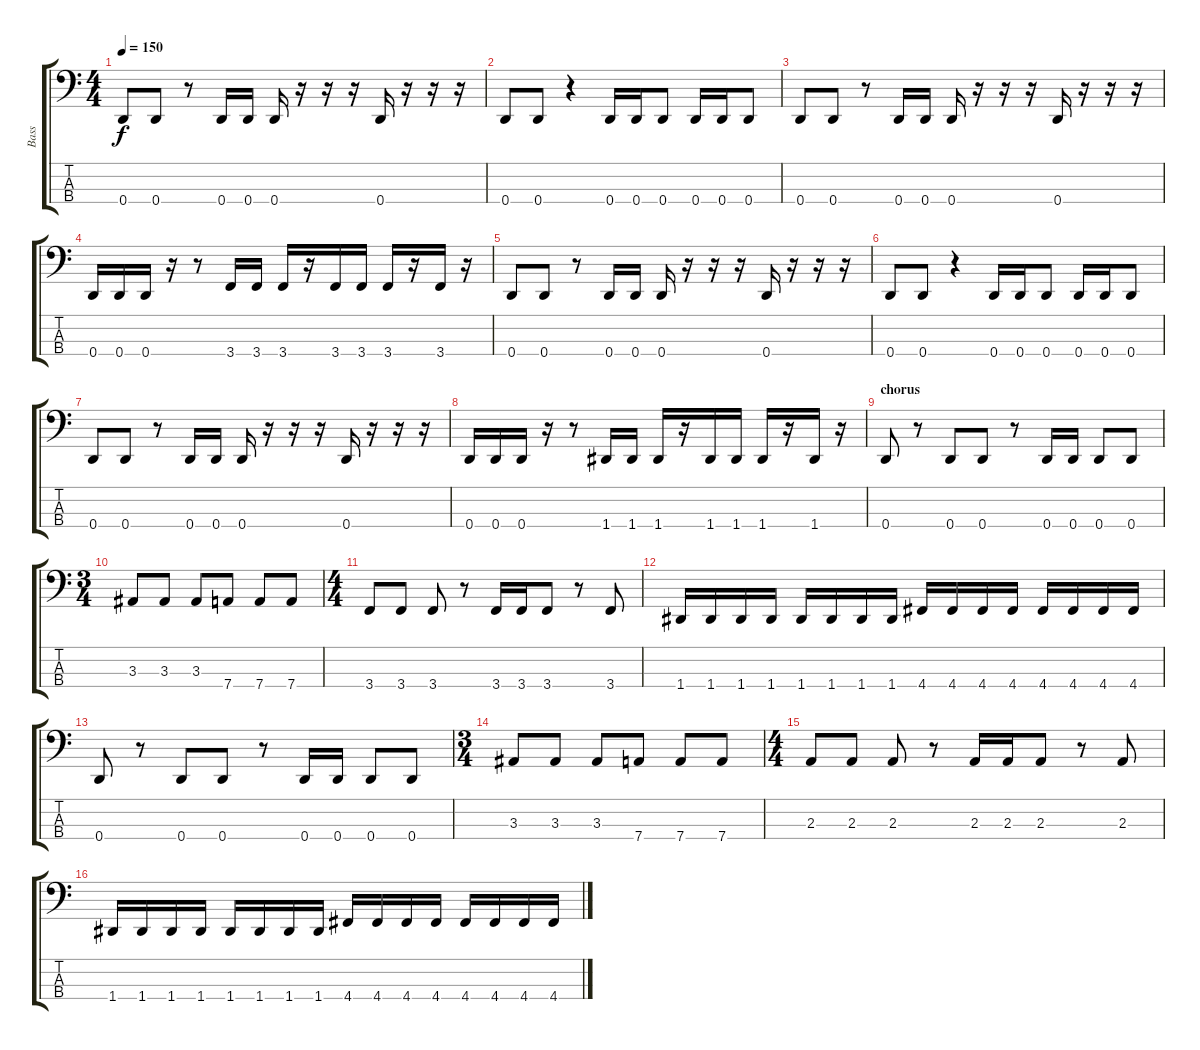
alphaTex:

\track ("Bass" "Bass") {instrument electricbasspick}
\staff {score tabs}
\tuning (F2 C2 G1 D1) {hide}
\ts (4 4)
\tempo 150
\clef f4
\ks c
0.4.8{dy f instrument electricbasspick} 0.4.8 r.8 0.4.16 0.4.16 0.4.16 r.16 r.16 r.16 0.4.16 r.16 r.16 r.16 |
0.4.8 0.4.8 r.4 0.4.16 0.4.16 0.4.8 0.4.16 0.4.16 0.4.8 |
0.4.8 0.4.8 r.8 0.4.16 0.4.16 0.4.16 r.16 r.16 r.16 0.4.16 r.16 r.16 r.16 |
0.4.16 0.4.16 0.4.16 r.16 r.8 3.4.16 3.4.16 3.4.16 r.16 3.4.16 3.4.16 3.4.16 r.16 3.4.16 r.16 |
0.4.8{instrument electricbasspick} 0.4.8 r.8 0.4.16 0.4.16 0.4.16 r.16 r.16 r.16 0.4.16 r.16 r.16 r.16 |
0.4.8 0.4.8 r.4 0.4.16 0.4.16 0.4.8 0.4.16 0.4.16 0.4.8 |
0.4.8 0.4.8 r.8 0.4.16 0.4.16 0.4.16 r.16 r.16 r.16 0.4.16 r.16 r.16 r.16 |
0.4.16 0.4.16 0.4.16 r.16 r.8 1.4.16 1.4.16 1.4.16 r.16 1.4.16 1.4.16 1.4.16 r.16 1.4.16 r.16 |
\section ("" "chorus")
0.4.8 r.8 0.4.8 0.4.8 r.8 0.4.16 0.4.16 0.4.8 0.4.8 |
\ts (3 4)
3.3.8 3.3.8 3.3.8 7.4.8 7.4.8 7.4.8 |
\ts (4 4)
3.4.8 3.4.8 3.4.8 r.8 3.4.16 3.4.16 3.4.8 r.8 3.4.8 |
1.4.16 1.4.16 1.4.16 1.4.16 1.4.16 1.4.16 1.4.16 1.4.16 4.4.16 4.4.16 4.4.16 4.4.16 4.4.16 4.4.16 4.4.16 4.4.16 |
0.4.8 r.8 0.4.8 0.4.8 r.8 0.4.16 0.4.16 0.4.8 0.4.8 |
\ts (3 4)
3.3.8 3.3.8 3.3.8 7.4.8 7.4.8 7.4.8 |
\ts (4 4)
2.3.8 2.3.8 2.3.8 r.8 2.3.16 2.3.16 2.3.8 r.8 2.3.8 |
1.4.16 1.4.16 1.4.16 1.4.16 1.4.16 1.4.16 1.4.16 1.4.16 4.4.16 4.4.16 4.4.16 4.4.16 4.4.16 4.4.16 4.4.16 4.4.16
